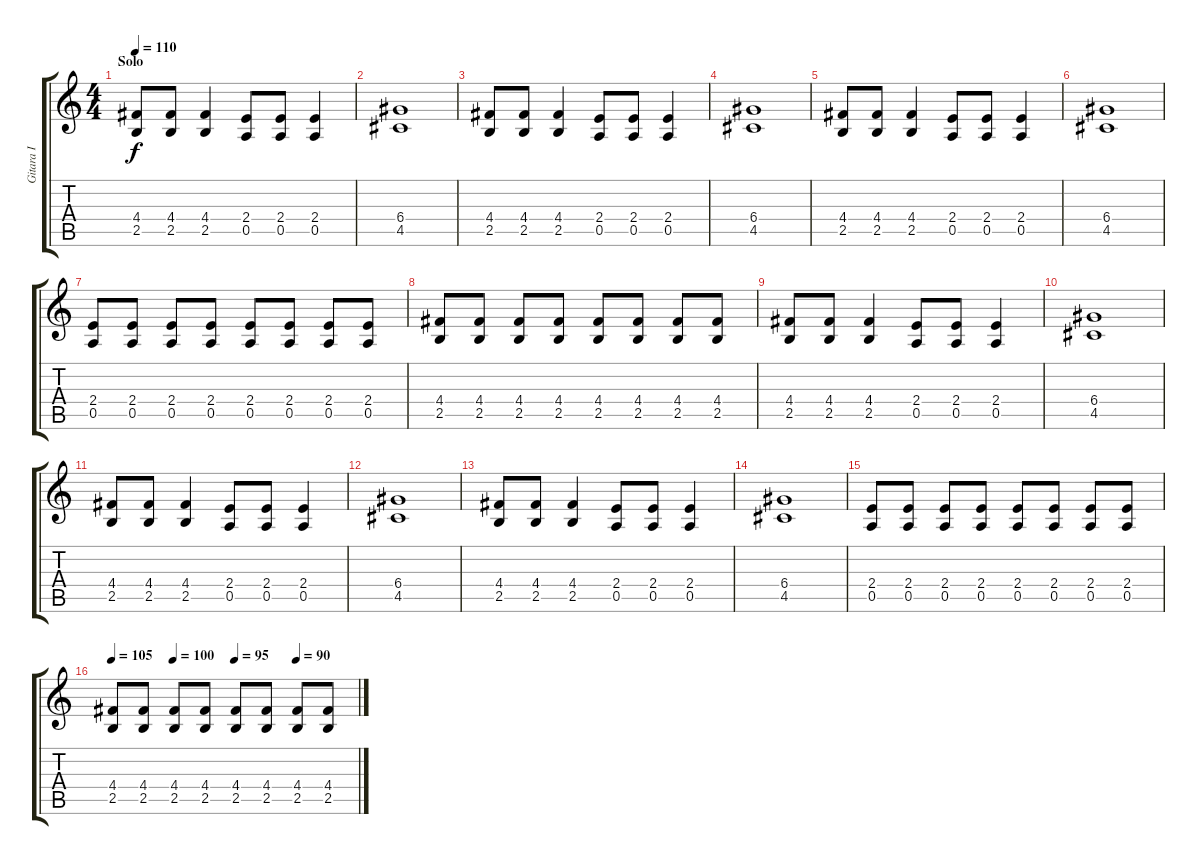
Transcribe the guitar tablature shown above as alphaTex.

\track ("Gitara I" "Gitara I") {instrument acousticguitarnylon}
\staff {score tabs}
\tuning (E4 B3 G3 D3 A2 E2) {hide}
\ts (4 4)
\section ("" "Solo")
\tempo 110
\clef g2
\ks c
(4.4 2.5).8{dy f instrument overdrivenguitar} (4.4 2.5).8 (4.4 2.5).4 (2.4 0.5).8 (2.4 0.5).8 (2.4 0.5).4 |
(6.4 4.5).1 |
(4.4 2.5).8{instrument overdrivenguitar} (4.4 2.5).8 (4.4 2.5).4 (2.4 0.5).8 (2.4 0.5).8 (2.4 0.5).4 |
(6.4 4.5).1 |
(4.4 2.5).8{instrument overdrivenguitar} (4.4 2.5).8 (4.4 2.5).4 (2.4 0.5).8 (2.4 0.5).8 (2.4 0.5).4 |
(6.4 4.5).1 |
(2.4 0.5).8{instrument overdrivenguitar} (2.4 0.5).8{instrument overdrivenguitar} (2.4 0.5).8{instrument overdrivenguitar} (2.4 0.5).8{instrument overdrivenguitar} (2.4 0.5).8{instrument overdrivenguitar} (2.4 0.5).8{instrument overdrivenguitar} (2.4 0.5).8{instrument overdrivenguitar} (2.4 0.5).8{instrument overdrivenguitar} |
(4.4 2.5).8 (4.4 2.5).8 (4.4 2.5).8 (4.4 2.5).8 (4.4 2.5).8 (4.4 2.5).8 (4.4 2.5).8 (4.4 2.5).8 |
(4.4 2.5).8{instrument overdrivenguitar} (4.4 2.5).8 (4.4 2.5).4 (2.4 0.5).8 (2.4 0.5).8 (2.4 0.5).4 |
(6.4 4.5).1 |
(4.4 2.5).8{instrument overdrivenguitar} (4.4 2.5).8 (4.4 2.5).4 (2.4 0.5).8 (2.4 0.5).8 (2.4 0.5).4 |
(6.4 4.5).1 |
(4.4 2.5).8{instrument overdrivenguitar} (4.4 2.5).8 (4.4 2.5).4 (2.4 0.5).8 (2.4 0.5).8 (2.4 0.5).4 |
(6.4 4.5).1 |
(2.4 0.5).8{instrument overdrivenguitar} (2.4 0.5).8{instrument overdrivenguitar} (2.4 0.5).8{instrument overdrivenguitar} (2.4 0.5).8{instrument overdrivenguitar} (2.4 0.5).8{instrument overdrivenguitar} (2.4 0.5).8{instrument overdrivenguitar} (2.4 0.5).8{instrument overdrivenguitar} (2.4 0.5).8{instrument overdrivenguitar} |
\tempo 105
\tempo (100 0.25)
\tempo (95 0.5)
\tempo (90 0.75)
(4.4 2.5).8 (4.4 2.5).8 (4.4 2.5).8 (4.4 2.5).8 (4.4 2.5).8 (4.4 2.5).8 (4.4 2.5).8 (4.4 2.5).8
